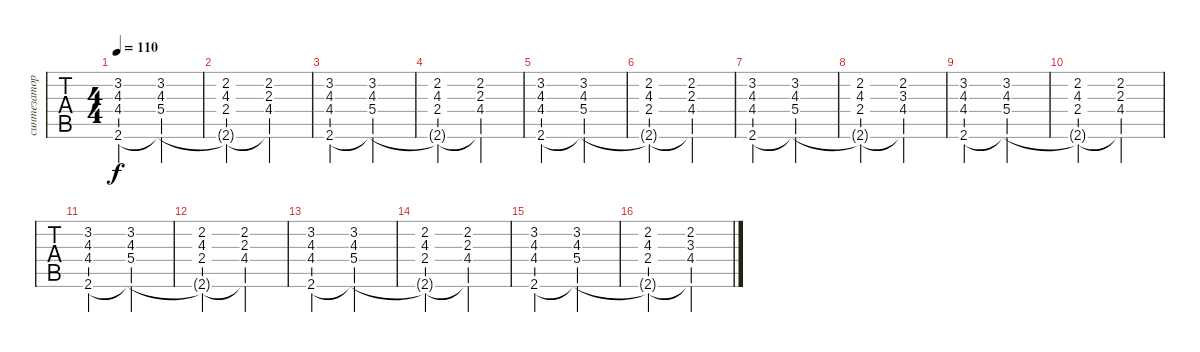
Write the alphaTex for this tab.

\track ("синтезатор (сэмпл орган)" "синтезатор") {instrument drawbarorgan}
\staff {tabs}
\tuning (E4 B3 G3 D3 A2 E2) {hide}
\ts (4 4)
\tempo 110
\clef g2
\ks c
(3.2 4.3 4.4 2.6).2{dy f} (3.2 4.3 5.4 2.6{t}).2 |
(2.2 4.3 2.4 2.6{t}).2 (2.2 2.3 4.4 2.6{t}).2 |
(3.2 4.3 4.4 2.6).2 (3.2 4.3 5.4 2.6{t}).2 |
(2.2 4.3 2.4 2.6{t}).2 (2.2 2.3 4.4 2.6{t}).2 |
(3.2 4.3 4.4 2.6).2 (3.2 4.3 5.4 2.6{t}).2 |
(2.2 4.3 2.4 2.6{t}).2 (2.2 2.3 4.4 2.6{t}).2 |
(3.2 4.3 4.4 2.6).2 (3.2 4.3 5.4 2.6{t}).2 |
(2.2 4.3 2.4 2.6{t}).2 (2.2 3.3 4.4 2.6{t}).2 |
(3.2 4.3 4.4 2.6).2 (3.2 4.3 5.4 2.6{t}).2 |
(2.2 4.3 2.4 2.6{t}).2 (2.2 2.3 4.4 2.6{t}).2 |
(3.2 4.3 4.4 2.6).2 (3.2 4.3 5.4 2.6{t}).2 |
(2.2 4.3 2.4 2.6{t}).2 (2.2 2.3 4.4 2.6{t}).2 |
(3.2 4.3 4.4 2.6).2 (3.2 4.3 5.4 2.6{t}).2 |
(2.2 4.3 2.4 2.6{t}).2 (2.2 2.3 4.4 2.6{t}).2 |
(3.2 4.3 4.4 2.6).2 (3.2 4.3 5.4 2.6{t}).2 |
(2.2 4.3 2.4 2.6{t}).2 (2.2 3.3 4.4 2.6{t}).2
